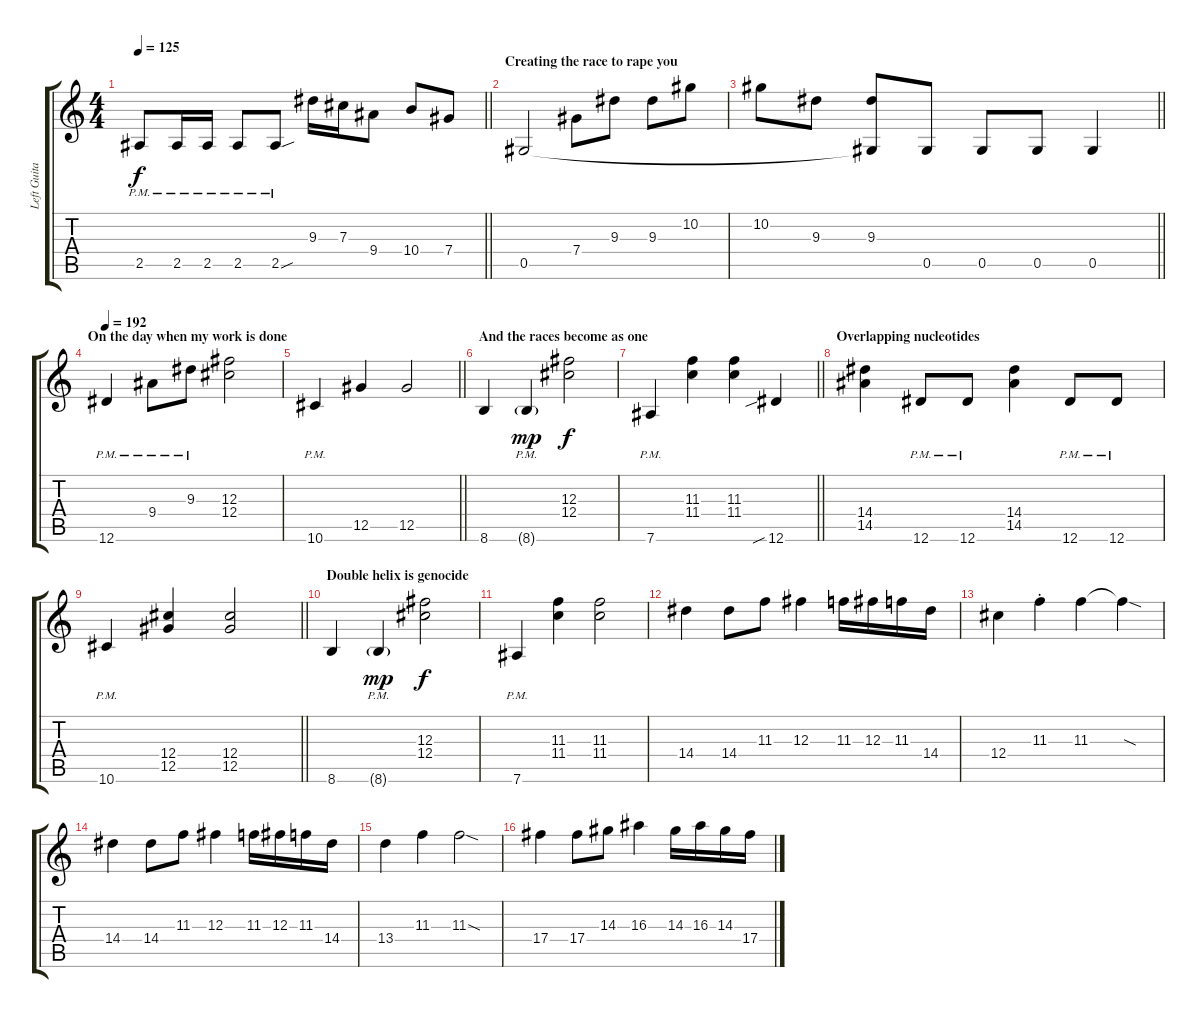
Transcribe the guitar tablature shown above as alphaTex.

\track ("Left Guitar" "Left Guita") {instrument overdrivenguitar}
\staff {score tabs}
\tuning (Eb4 Bb3 Gb3 Db3 Ab2 Eb2) {hide}
\ts (4 4)
\tempo 125
\clef g2
\barLineRight lightlight
\ks c
2.5{pm}.8{dy f} 2.5{pm}.16 2.5{pm}.16 2.5{pm}.8 2.5{sou pm}.8 9.3.16 7.3.16 9.4.8 10.4.8 7.4.8 |
\section ("" "Creating the race to rape you ")
0.5.2 7.4.8 9.3.8 9.3.8 10.2.8 |
\barLineRight lightlight
10.2.8 9.3.8 (9.3 0.5{t}).8 0.5.8 0.5.8 0.5.8 0.5.4 |
\section ("" "On the day when my work is done ")
\tempo 192
12.6{pm}.4 9.4{pm}.8 9.3{pm}.8 (12.3 12.4).2 |
\barLineRight lightlight
10.6{pm}.4 12.5.4 12.5.2 |
\section ("" "And the races become as one ")
8.6.4 8.6{g pm}.4{dy mp} (12.3 12.4).2{dy f} |
\barLineRight lightlight
7.6{pm}.4 (11.3 11.4).4 (11.3 11.4).4 12.6{sib}.4 |
\section ("" "Overlapping nucleotides")
(14.4 14.5).4 12.6{pm}.8 12.6{pm}.8 (14.4 14.5).4 12.6{pm}.8 12.6{pm}.8 |
\barLineRight lightlight
10.6{pm}.4 (12.4 12.5).4 (12.4 12.5).2 |
\section ("" "Double helix is genocide ")
8.6.4 8.6{g pm}.4{dy mp} (12.3 12.4).2{dy f} |
7.6{pm}.4 (11.3 11.4).4 (11.3 11.4).2 |
14.4.4 14.4.8 11.3.8 12.3.4 11.3.16 12.3.16 11.3.16 14.4.16 |
12.4.4 11.3{st}.4 11.3.4 11.3{sod t}.4 |
14.4.4 14.4.8 11.3.8 12.3.4 11.3.16 12.3.16 11.3.16 14.4.16 |
13.4.4 11.3.4 11.3{sod}.2 |
17.4.4 17.4.8 14.3.8 16.3.4 14.3.16 16.3.16 14.3.16 17.4.16
